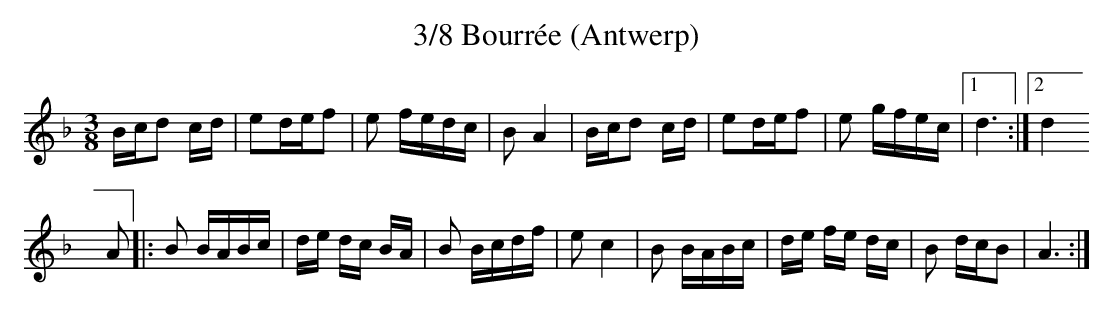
X:1
T:3/8 Bourrée (Antwerp)
L:1/8
M:3/8
K:Dm
B/c/d c/d/|ed/e/f| e f/e/d/c/|BA2|B/c/d c/d/|ed/e/f| e g/f/e/c/|1d3:|2d2
A|:B B/A/B/c/|d/e/ d/c/ B/A/|B B/c/d/f/|ec2|B B/A/B/c/|d/e/ f/e/ d/c/|B d/c/B|A3:|
